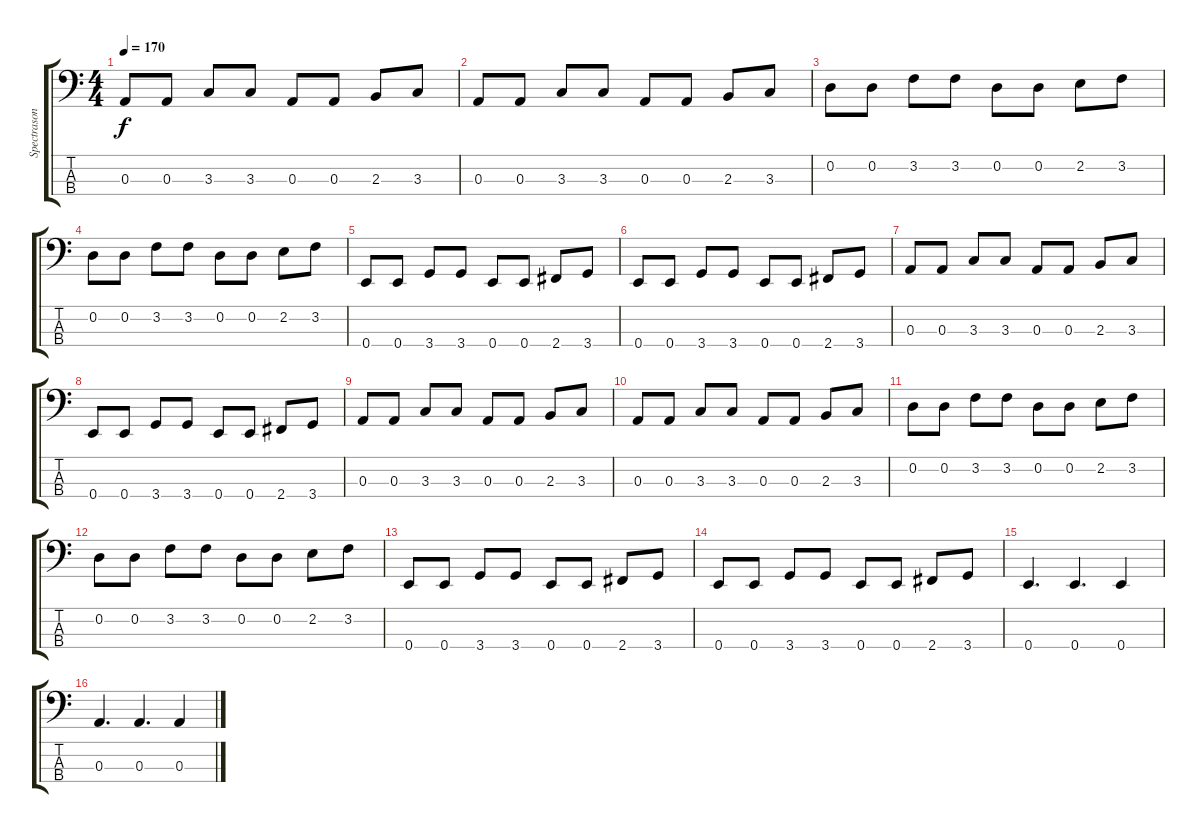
\track ("Spectrasonics Omnisphere" "Spectrason") {instrument synthbass1}
\staff {score tabs}
\tuning (G2 D2 A1 E1) {hide}
\ts (4 4)
\tempo 170
\clef f4
\ks c
0.3.8{dy f} 0.3.8 3.3.8 3.3.8 0.3.8 0.3.8 2.3.8 3.3.8 |
0.3.8 0.3.8 3.3.8 3.3.8 0.3.8 0.3.8 2.3.8 3.3.8 |
0.2.8 0.2.8 3.2.8 3.2.8 0.2.8 0.2.8 2.2.8 3.2.8 |
0.2.8 0.2.8 3.2.8 3.2.8 0.2.8 0.2.8 2.2.8 3.2.8 |
0.4.8 0.4.8 3.4.8 3.4.8 0.4.8 0.4.8 2.4.8 3.4.8 |
0.4.8 0.4.8 3.4.8 3.4.8 0.4.8 0.4.8 2.4.8 3.4.8 |
0.3.8 0.3.8 3.3.8 3.3.8 0.3.8 0.3.8 2.3.8 3.3.8 |
0.4.8 0.4.8 3.4.8 3.4.8 0.4.8 0.4.8 2.4.8 3.4.8 |
0.3.8 0.3.8 3.3.8 3.3.8 0.3.8 0.3.8 2.3.8 3.3.8 |
0.3.8 0.3.8 3.3.8 3.3.8 0.3.8 0.3.8 2.3.8 3.3.8 |
0.2.8 0.2.8 3.2.8 3.2.8 0.2.8 0.2.8 2.2.8 3.2.8 |
0.2.8 0.2.8 3.2.8 3.2.8 0.2.8 0.2.8 2.2.8 3.2.8 |
0.4.8 0.4.8 3.4.8 3.4.8 0.4.8 0.4.8 2.4.8 3.4.8 |
0.4.8 0.4.8 3.4.8 3.4.8 0.4.8 0.4.8 2.4.8 3.4.8 |
0.4.4{d} 0.4.4{d} 0.4.4 |
0.3.4{d} 0.3.4{d} 0.3.4
